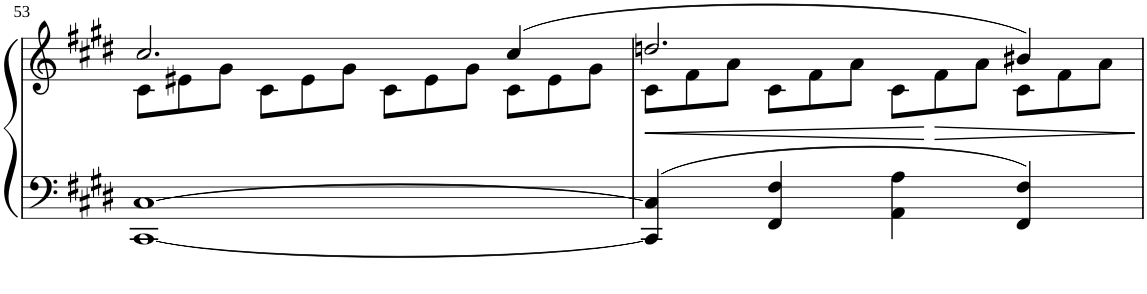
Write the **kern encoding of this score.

**kern	**kern	**dynam
*part1	*part1	*part1
*staff2	*staff1	*staff1/2
*I"Piano	*	*
*I'Pno	*	*
!!LO:PB:g=z
*clefF4	*clefG2	*
*k[f#c#g#d#]	*k[f#c#g#d#]	*
*M4/4	*M4/4	*
*met(c|)	*met(c|)	*
=53	=53	=53
*	*^	*
*	*	*Xtuplet	*
[1CC# [1C#	2.cc#/	12c#\L	.
.	.	12e#X\	.
.	.	12g#\J	.
.	.	12c#\L	.
.	.	12e#\	.
.	.	12g#\J	.
.	.	12c#\L	.
.	.	12e#\	.
.	.	12g#\J	.
.	(4cc#/	12c#\L	.
.	.	12e#\	.
.	.	12g#\J	.
=54	=54	=54	=54
!	!	!	!LO:HP:b
4CC#/] 4C#/]	2.ddn/	12c#\L	<
.	.	12f#\	.
.	.	12a\J	.
4FF#/ 4F#/	.	12c#\L	.
.	.	12f#\	.
.	.	12a\J	.
4AA\ 4A\	.	12c#\L	.
.	.	12f#\	[
.	.	12a\J	.
4FF#/ 4F#/	4b#X/)	12c#\L	.
.	.	12f#\	.
.	.	12a\J	.
*	*v	*v	*
=	=	=
*-	*-	*-
